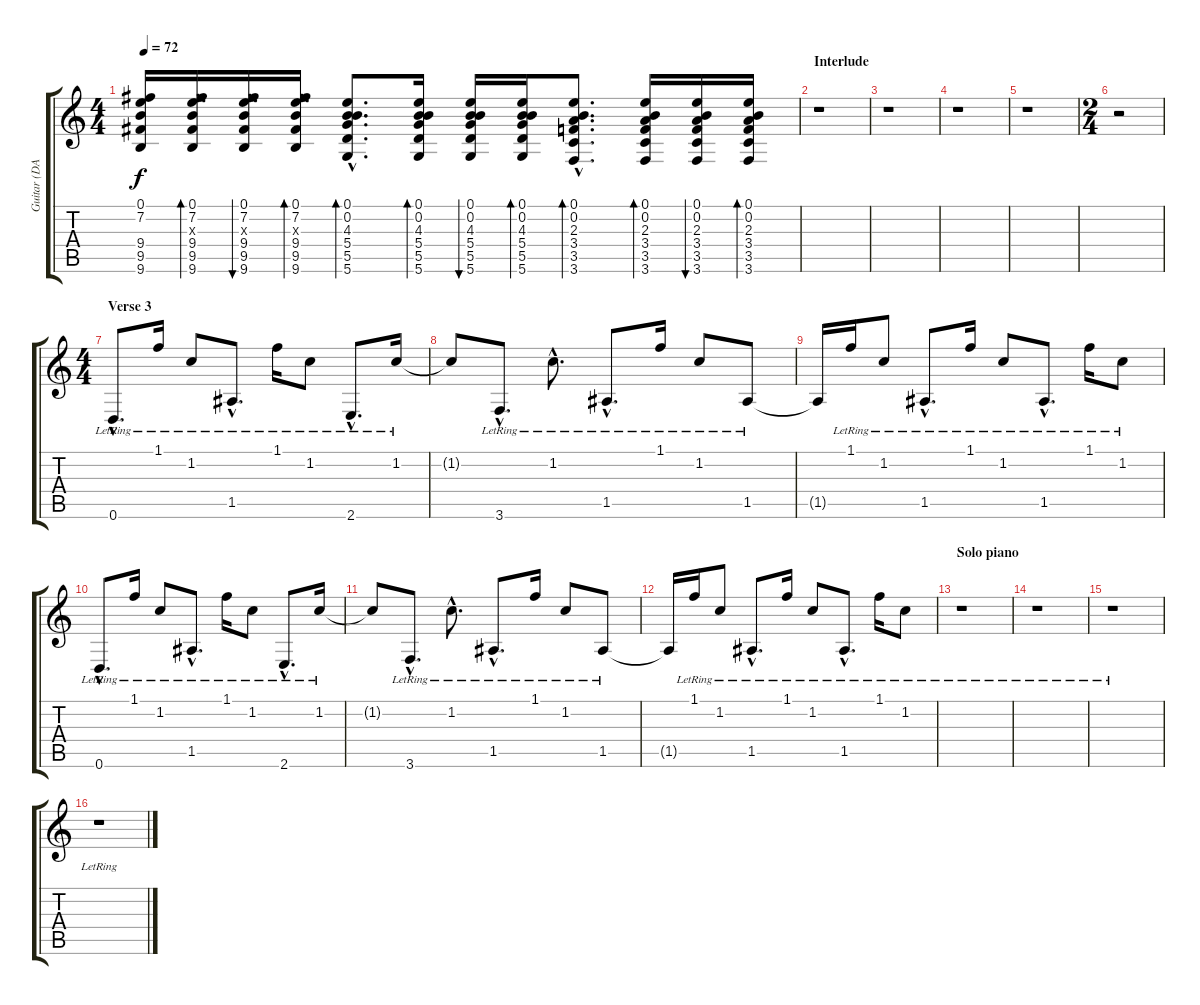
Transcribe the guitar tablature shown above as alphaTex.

\track ("Guitar (DADGBE)" "Guitar (DA") {instrument electricguitarjazz}
\staff {score tabs}
\tuning (E4 B3 G3 D3 A2 D2) {hide}
\ts (4 4)
\tempo 72
\clef g2
\ks c
(0.1{t} 7.2{t} 9.4{t} 9.5{t} 9.6{t}).16{dy f} (0.1 7.2 11.3{x} 9.4 9.5 9.6).16{bd 30} (0.1 7.2 11.3{x} 9.4 9.5 9.6).16{bu 30} (0.1 7.2 11.3{x} 9.4 9.5 9.6).16{bd 30} (0.1{hac} 0.2{hac} 4.3{hac} 5.4{hac} 5.5{hac} 5.6{hac}).8{d bd 60} (0.1 0.2 4.3 5.4 5.5 5.6).16{bd 30} (0.1 0.2 4.3 5.4 5.5 5.6).16{bu 30} (0.1 0.2 4.3 5.4 5.5 5.6).16{bd 30} (0.1{hac} 0.2{hac} 2.3{hac} 3.4{hac} 3.5{hac} 3.6{hac}).8{d bd 60} (0.1 0.2 2.3 3.4 3.5 3.6).16{bd 30} (0.1 0.2 2.3 3.4 3.5 3.6).16{bu 30} (0.1 0.2 2.3 3.4 3.5 3.6).16{bd 30} |
\section ("" "Interlude")
r.1 |
r.1 |
r.1 |
r.1 |
\ts (2 4)
r.2 |
\ts (4 4)
\section ("" "Verse 3")
0.6{hac lr}.8{d} 1.1{lr}.16 1.2{lr}.8 1.5{hac lr}.8{d} 1.1{lr}.16 1.2{lr}.8 2.6{hac lr}.8{d} 1.2{lr}.16 |
1.2{t}.8 3.6{hac lr}.8{d} 1.2{hac lr}.8{d} 1.5{hac lr}.8{d} 1.1{lr}.16 1.2{lr}.8 1.5{lr}.8 |
1.5{t}.16 1.1{lr}.16 1.2{lr}.8 1.5{hac lr}.8{d} 1.1{lr}.16 1.2{lr}.8 1.5{hac lr}.8{d} 1.1{lr}.16 1.2{lr}.8 |
0.6{hac lr}.8{d} 1.1{lr}.16 1.2{lr}.8 1.5{hac lr}.8{d} 1.1{lr}.16 1.2{lr}.8 2.6{hac lr}.8{d} 1.2{lr}.16 |
1.2{t}.8 3.6{hac lr}.8{d} 1.2{hac lr}.8{d} 1.5{hac lr}.8{d} 1.1{lr}.16 1.2{lr}.8 1.5{lr}.8 |
1.5{t}.16 1.1{lr}.16 1.2{lr}.8 1.5{hac lr}.8{d} 1.1{lr}.16 1.2{lr}.8 1.5{hac lr}.8{d} 1.1{lr}.16 1.2{lr}.8 |
\section ("" "Solo piano")
r.1 |
r.1 |
r.1 |
r.1
